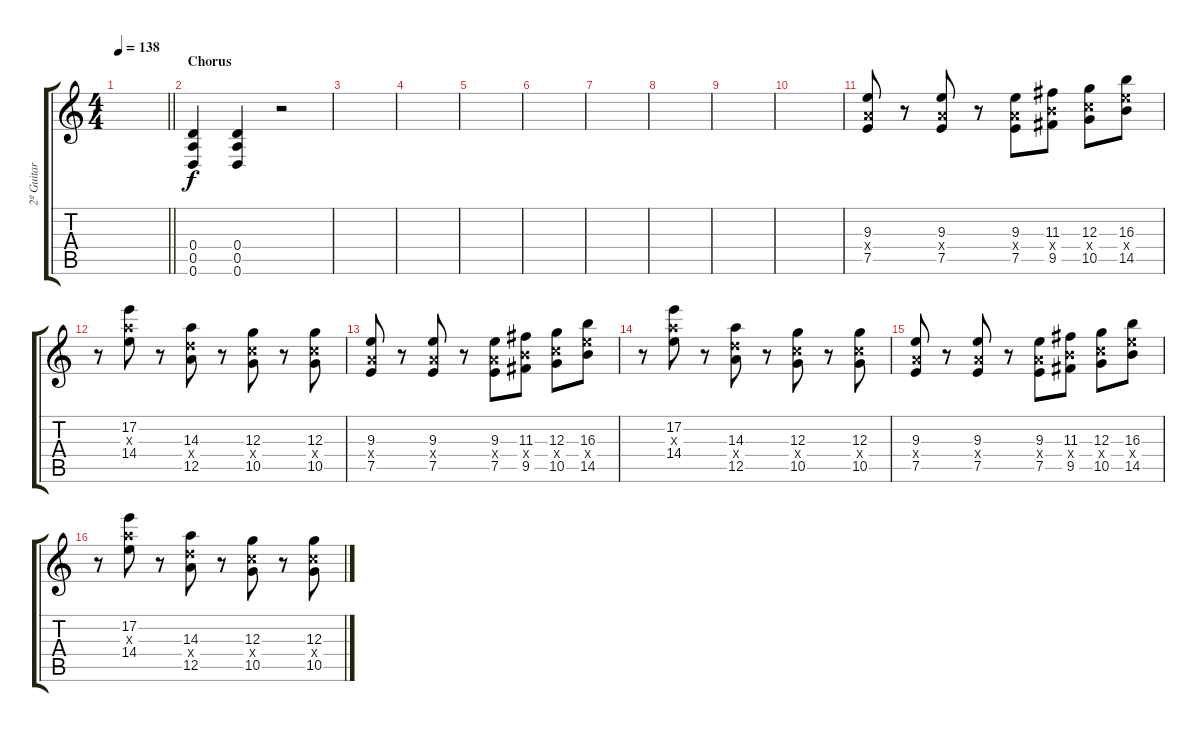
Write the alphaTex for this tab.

\track ("2º Guitar" "2º Guitar") {instrument distortionguitar}
\staff {score tabs}
\tuning (E4 B3 G3 D3 A2 D2) {hide}
\ts (4 4)
\tempo 138
\clef g2
\barLineRight lightlight
\ks c
|
\section ("" "Chorus")
(0.4 0.5 0.6).4 (0.4 0.5 0.6).4 r.2 |
|
|
|
|
|
|
|
|
(9.3 7.4{x} 7.5).8 r.8 (9.3 7.4{x} 7.5).8 r.8 (9.3 7.4{x} 7.5).8 (11.3 9.4{x} 9.5).8 (12.3 10.4{x} 10.5).8 (16.3 14.4{x} 14.5).8 |
r.8 (17.2 14.3{x} 14.4).8 r.8 (14.3 12.4{x} 12.5).8 r.8 (12.3 10.4{x} 10.5).8 r.8 (12.3 10.4{x} 10.5).8 |
(9.3 7.4{x} 7.5).8 r.8 (9.3 7.4{x} 7.5).8 r.8 (9.3 7.4{x} 7.5).8 (11.3 9.4{x} 9.5).8 (12.3 10.4{x} 10.5).8 (16.3 14.4{x} 14.5).8 |
r.8 (17.2 14.3{x} 14.4).8 r.8 (14.3 12.4{x} 12.5).8 r.8 (12.3 10.4{x} 10.5).8 r.8 (12.3 10.4{x} 10.5).8 |
(9.3 7.4{x} 7.5).8 r.8 (9.3 7.4{x} 7.5).8 r.8 (9.3 7.4{x} 7.5).8 (11.3 9.4{x} 9.5).8 (12.3 10.4{x} 10.5).8 (16.3 14.4{x} 14.5).8 |
r.8 (17.2 14.3{x} 14.4).8 r.8 (14.3 12.4{x} 12.5).8 r.8 (12.3 10.4{x} 10.5).8 r.8 (12.3 10.4{x} 10.5).8
